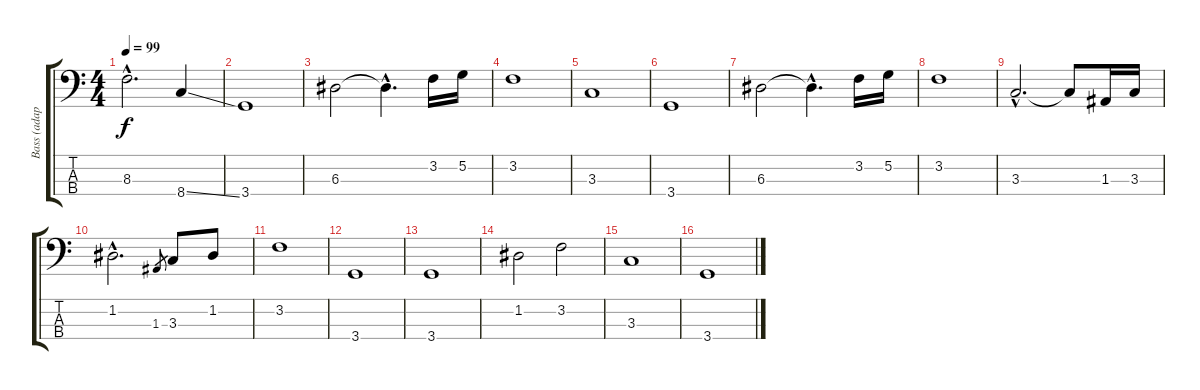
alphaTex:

\track ("Bass (adaptée 4 cordes)" "Bass (adap") {instrument electricbassfinger}
\staff {score tabs}
\tuning (G2 D2 A1 E1) {hide}
\ts (4 4)
\tempo 99
\clef f4
\ks c
8.3{hac}.2{d dy f} 8.4{ss}.4 |
3.4.1 |
6.3.2 6.3{hac t}.4{d} 3.2.16 5.2.16 |
3.2.1 |
3.3.1 |
3.4.1 |
6.3.2 6.3{hac t}.4{d} 3.2.16 5.2.16 |
3.2.1 |
3.3{hac}.2{d} 3.3{t}.8 1.3.16 3.3.16 |
1.2{hac}.2{d} 1.3.8{gr} 3.3.8 1.2.8 |
3.2.1 |
3.4.1 |
3.4.1 |
1.2.2 3.2.2 |
3.3.1 |
3.4.1
